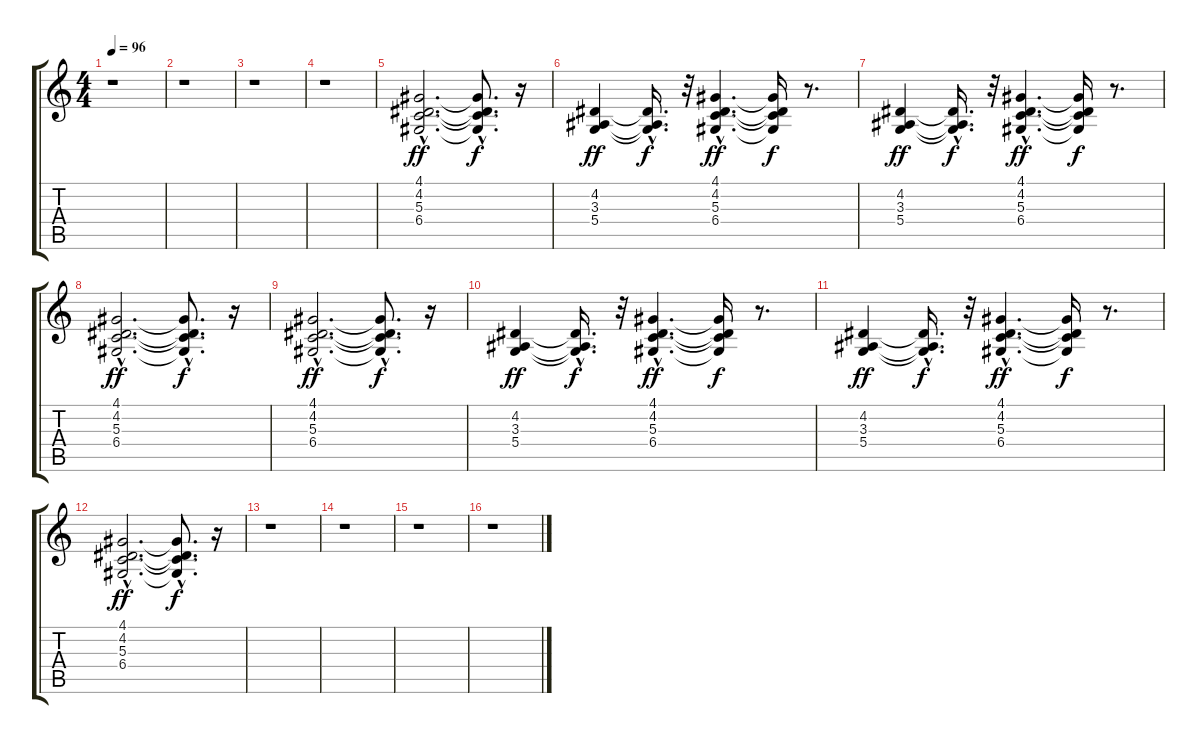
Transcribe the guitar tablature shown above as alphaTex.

\track "" {instrument cello}
\staff {score tabs}
\tuning (E4 B3 G3 D3 A2 E2) {hide}
\ts (4 4)
\tempo 96
\clef g2
\ks c
r.1{dy f} |
r.1 |
r.1 |
r.1 |
(4.1{hac} 4.2{hac} 5.3{hac} 6.4{hac}).2{d dy ff} (4.1{hac t} 4.2{hac t} 5.3{hac t} 6.4{hac t}).8{d dy f} r.16 |
(4.2 3.3 5.4).4{dy ff} (4.2{hac t} 3.3{hac t} 5.4{hac t}).16{d dy f} r.32 (4.1{hac} 4.2{hac} 5.3{hac} 6.4{hac}).4{d dy ff} (4.1{t} 4.2{t} 5.3{t} 6.4{t}).16{dy f} r.8{d} |
(4.2 3.3 5.4).4{dy ff} (4.2{hac t} 3.3{hac t} 5.4{hac t}).16{d dy f} r.32 (4.1{hac} 4.2{hac} 5.3{hac} 6.4{hac}).4{d dy ff} (4.1{t} 4.2{t} 5.3{t} 6.4{t}).16{dy f} r.8{d} |
(4.1{hac} 4.2{hac} 5.3{hac} 6.4{hac}).2{d dy ff} (4.1{hac t} 4.2{hac t} 5.3{hac t} 6.4{hac t}).8{d dy f} r.16 |
(4.1{hac} 4.2{hac} 5.3{hac} 6.4{hac}).2{d dy ff} (4.1{hac t} 4.2{hac t} 5.3{hac t} 6.4{hac t}).8{d dy f} r.16 |
(4.2 3.3 5.4).4{dy ff} (4.2{hac t} 3.3{hac t} 5.4{hac t}).16{d dy f} r.32 (4.1{hac} 4.2{hac} 5.3{hac} 6.4{hac}).4{d dy ff} (4.1{t} 4.2{t} 5.3{t} 6.4{t}).16{dy f} r.8{d} |
(4.2 3.3 5.4).4{dy ff} (4.2{hac t} 3.3{hac t} 5.4{hac t}).16{d dy f} r.32 (4.1{hac} 4.2{hac} 5.3{hac} 6.4{hac}).4{d dy ff} (4.1{t} 4.2{t} 5.3{t} 6.4{t}).16{dy f} r.8{d} |
(4.1{hac} 4.2{hac} 5.3{hac} 6.4{hac}).2{d dy ff} (4.1{hac t} 4.2{hac t} 5.3{hac t} 6.4{hac t}).8{d dy f} r.16 |
r.1 |
r.1 |
r.1 |
r.1
